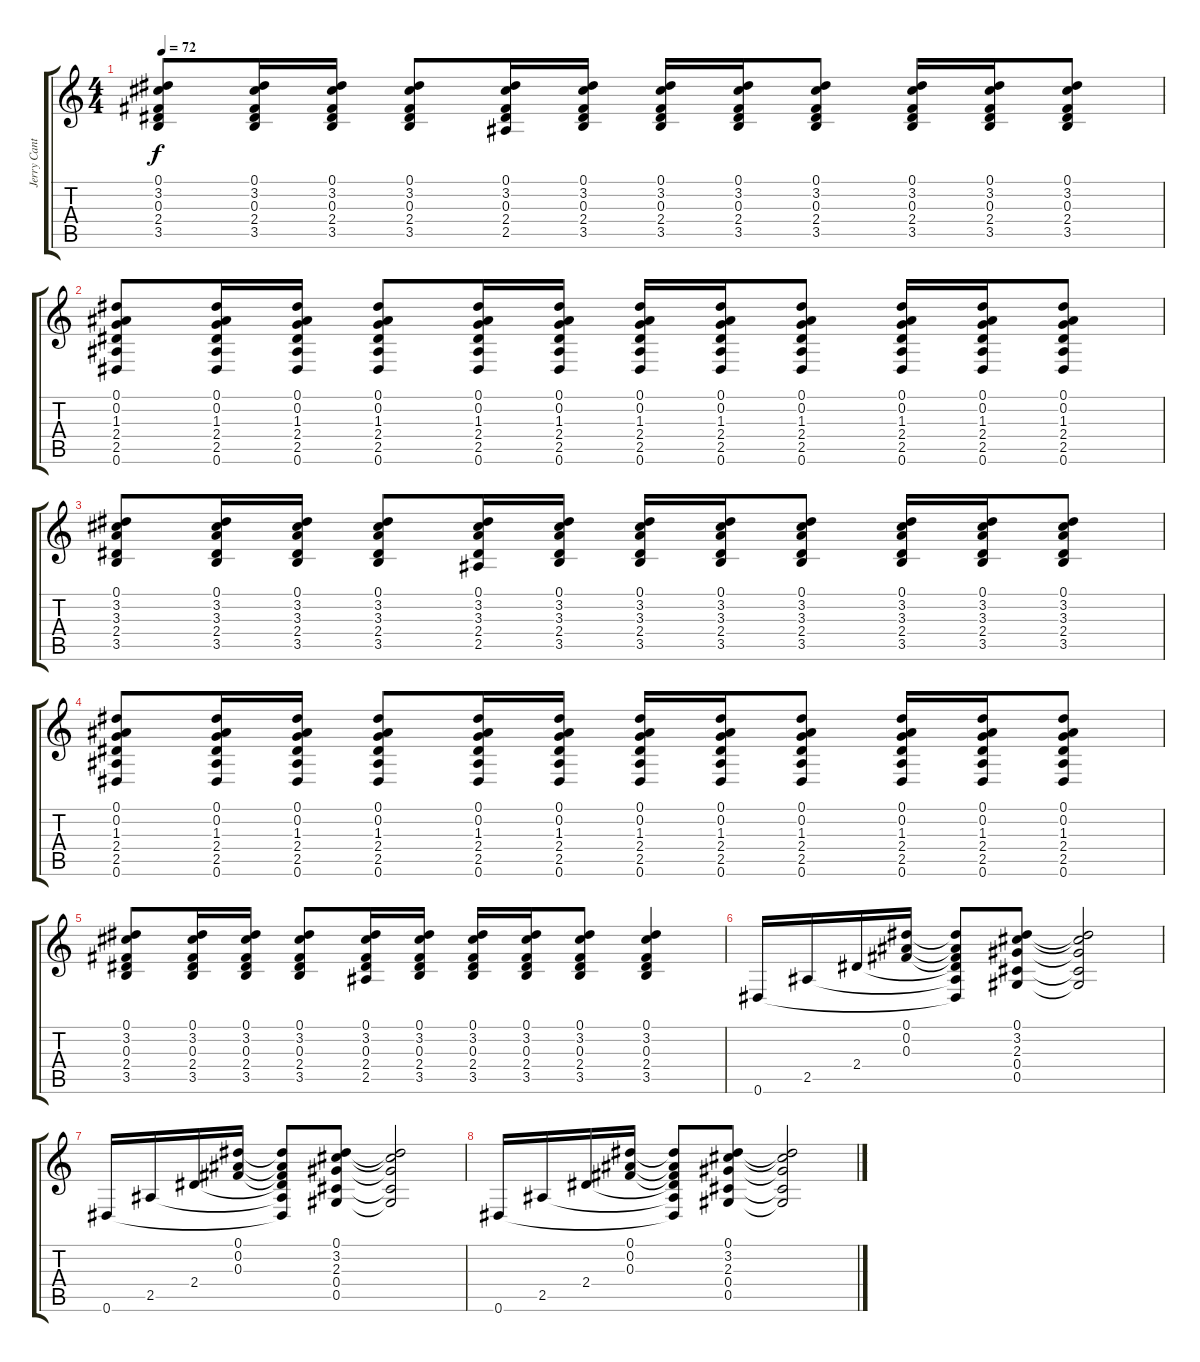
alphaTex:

\track ("Jerry Cantrell - Guitar 3 - Acoustic" "Jerry Cant") {instrument acousticguitarnylon}
\staff {score tabs}
\tuning (Eb4 Bb3 Gb3 Db3 Ab2 Eb2) {hide}
\ts (4 4)
\tempo 72
\clef g2
\ks c
(0.1 3.2 0.3 2.4 3.5).8{dy f} (0.1 3.2 0.3 2.4 3.5).16 (0.1 3.2 0.3 2.4 3.5).16 (0.1 3.2 0.3 2.4 3.5).8 (0.1 3.2 0.3 2.4 2.5).16 (0.1 3.2 0.3 2.4 3.5).16 (0.1 3.2 0.3 2.4 3.5).16 (0.1 3.2 0.3 2.4 3.5).16 (0.1 3.2 0.3 2.4 3.5).8 (0.1 3.2 0.3 2.4 3.5).16 (0.1 3.2 0.3 2.4 3.5).16 (0.1 3.2 0.3 2.4 3.5).8 |
(0.1 0.2 1.3 2.4 2.5 0.6).8 (0.1 0.2 1.3 2.4 2.5 0.6).16 (0.1 0.2 1.3 2.4 2.5 0.6).16 (0.1 0.2 1.3 2.4 2.5 0.6).8 (0.1 0.2 1.3 2.4 2.5 0.6).16 (0.1 0.2 1.3 2.4 2.5 0.6).16 (0.1 0.2 1.3 2.4 2.5 0.6).16 (0.1 0.2 1.3 2.4 2.5 0.6).16 (0.1 0.2 1.3 2.4 2.5 0.6).8 (0.1 0.2 1.3 2.4 2.5 0.6).16 (0.1 0.2 1.3 2.4 2.5 0.6).16 (0.1 0.2 1.3 2.4 2.5 0.6).8 |
(0.1 3.2 3.3 2.4 3.5).8 (0.1 3.2 3.3 2.4 3.5).16 (0.1 3.2 3.3 2.4 3.5).16 (0.1 3.2 3.3 2.4 3.5).8 (0.1 3.2 3.3 2.4 2.5).16 (0.1 3.2 3.3 2.4 3.5).16 (0.1 3.2 3.3 2.4 3.5).16 (0.1 3.2 3.3 2.4 3.5).16 (0.1 3.2 3.3 2.4 3.5).8 (0.1 3.2 3.3 2.4 3.5).16 (0.1 3.2 3.3 2.4 3.5).16 (0.1 3.2 3.3 2.4 3.5).8 |
(0.1 0.2 1.3 2.4 2.5 0.6).8 (0.1 0.2 1.3 2.4 2.5 0.6).16 (0.1 0.2 1.3 2.4 2.5 0.6).16 (0.1 0.2 1.3 2.4 2.5 0.6).8 (0.1 0.2 1.3 2.4 2.5 0.6).16 (0.1 0.2 1.3 2.4 2.5 0.6).16 (0.1 0.2 1.3 2.4 2.5 0.6).16 (0.1 0.2 1.3 2.4 2.5 0.6).16 (0.1 0.2 1.3 2.4 2.5 0.6).8 (0.1 0.2 1.3 2.4 2.5 0.6).16 (0.1 0.2 1.3 2.4 2.5 0.6).16 (0.1 0.2 1.3 2.4 2.5 0.6).8 |
(0.1 3.2 0.3 2.4 3.5).8 (0.1 3.2 0.3 2.4 3.5).16 (0.1 3.2 0.3 2.4 3.5).16 (0.1 3.2 0.3 2.4 3.5).8 (0.1 3.2 0.3 2.4 2.5).16 (0.1 3.2 0.3 2.4 3.5).16 (0.1 3.2 0.3 2.4 3.5).16 (0.1 3.2 0.3 2.4 3.5).16 (0.1 3.2 0.3 2.4 3.5).8 (0.1 3.2 0.3 2.4 3.5).4 |
0.6.16 2.5.16 2.4.16 (0.1 0.2 0.3).16 (0.1{t} 0.2{t} 0.3{t} 2.4{t} 2.5{t} 0.6{t}).8 (0.1 3.2 2.3 0.4 0.5).8 (0.1{t} 3.2{t} 2.3{t} 0.4{t} 0.5{t}).2 |
0.6.16 2.5.16 2.4.16 (0.1 0.2 0.3).16 (0.1{t} 0.2{t} 0.3{t} 2.4{t} 2.5{t} 0.6{t}).8 (0.1 3.2 2.3 0.4 0.5).8 (0.1{t} 3.2{t} 2.3{t} 0.4{t} 0.5{t}).2 |
0.6.16 2.5.16 2.4.16 (0.1 0.2 0.3).16 (0.1{t} 0.2{t} 0.3{t} 2.4{t} 2.5{t} 0.6{t}).8 (0.1 3.2 2.3 0.4 0.5).8 (0.1{t} 3.2{t} 2.3{t} 0.4{t} 0.5{t}).2
